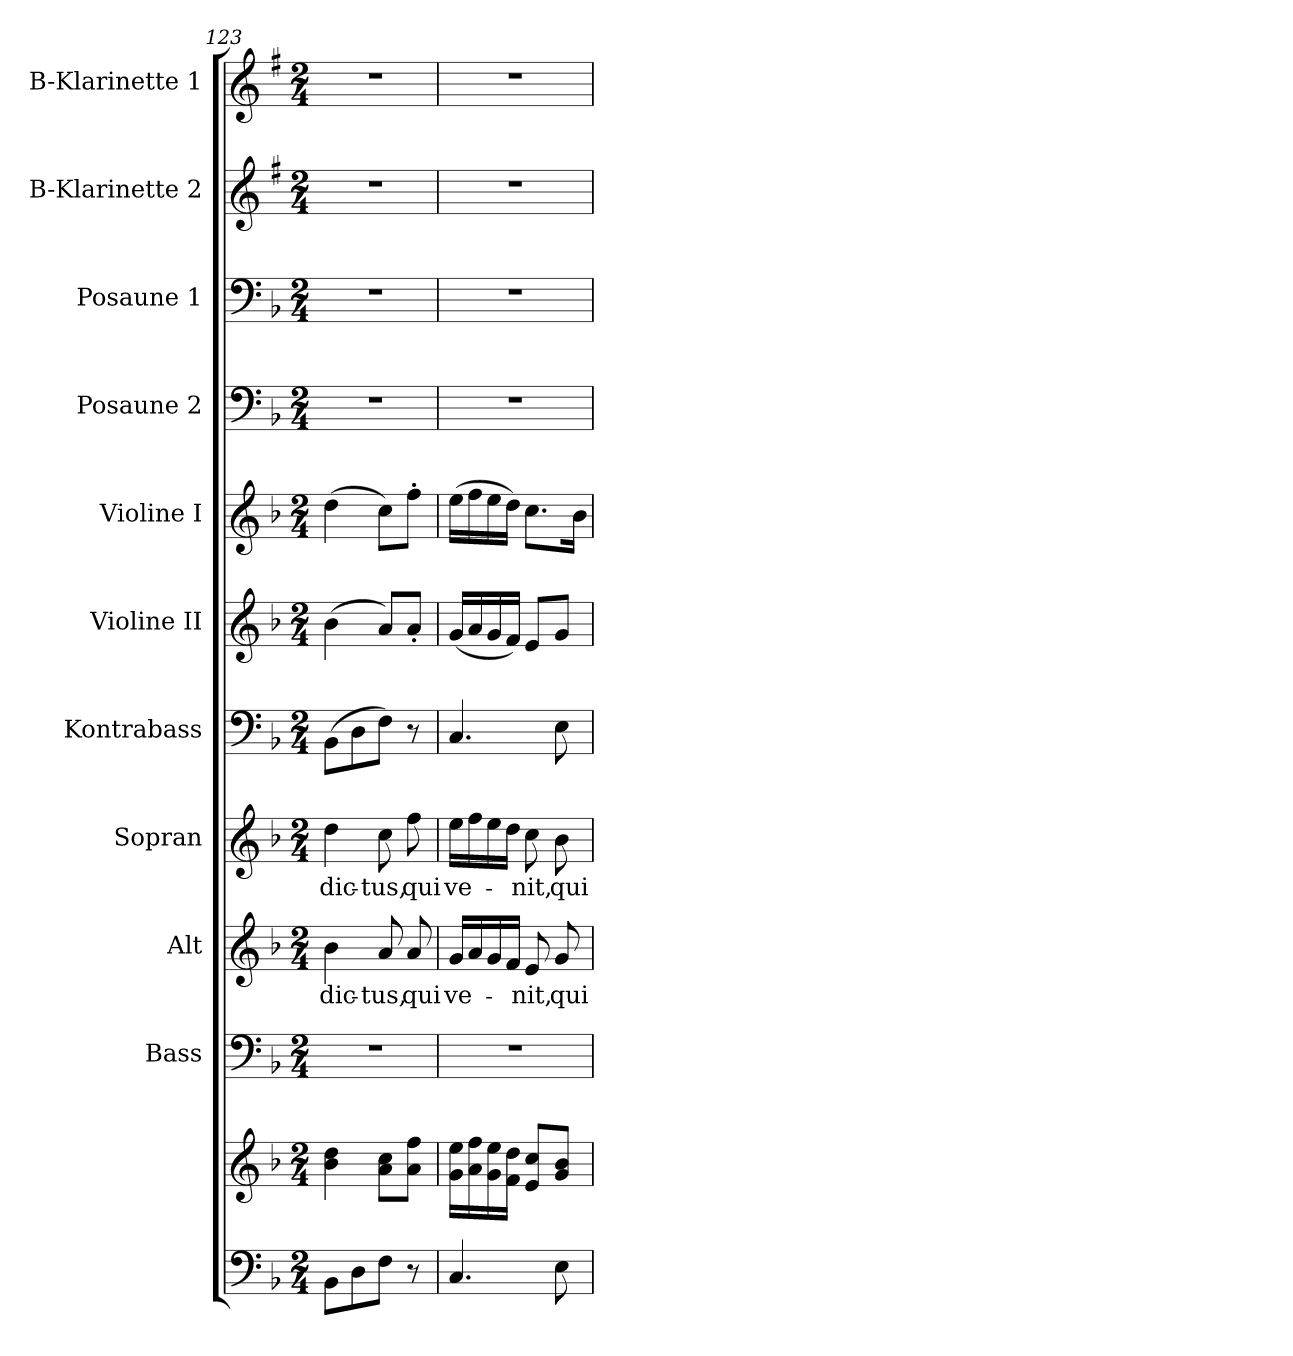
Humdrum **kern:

**kern	**kern	**kern	**kern	**text	**kern	**text	**kern	**kern	**kern	**kern	**kern	**kern	**kern
*part11	*part11	*part10	*part9	*part9	*part8	*part8	*part7	*part6	*part5	*part4	*part3	*part2	*part1
*staff12	*staff11	*staff10	*staff9	*staff9	*staff8	*staff8	*staff7	*staff6	*staff5	*staff4	*staff3	*staff2	*staff1
*	*	*I"Bass	*I"Alt	*	*I"Sopran	*	*I"Kontrabass	*I"Violine II	*I"Violine I	*I"Posaune 2	*I"Posaune 1	*I"B-Klarinette 2	*I"B-Klarinette 1
*	*	*I'B.	*I'A.	*	*I'S.	*	*I'Kb.	*I'Vl. II	*I'Vl. I	*I'Pos. 2	*I'Pos. 1	*I'B Kl. 2	*I'B Kl. 1
*clefF4	*clefG2	*clefF4	*clefG2	*	*clefG2	*	*clefF4	*clefG2	*clefG2	*clefF4	*clefF4	*clefG2	*clefG2
*	*	*	*	*	*	*	*ITrd7c12	*	*	*	*	*ITrd1c2	*ITrd1c2
*k[b-]	*k[b-]	*k[b-]	*k[b-]	*	*k[b-]	*	*k[b-]	*k[b-]	*k[b-]	*k[b-]	*k[b-]	*k[b-]	*k[b-]
*F:	*F:	*F:	*F:	*	*F:	*	*F:	*F:	*F:	*F:	*F:	*F:	*F:
*M2/4	*M2/4	*M2/4	*M2/4	*	*M2/4	*	*M2/4	*M2/4	*M2/4	*M2/4	*M2/4	*M2/4	*M2/4
=123	=123	=123	=123	=123	=123	=123	=123	=123	=123	=123	=123	=123	=123
!	!	!	!	!LO:LY:b	!	!LO:LY:b	!	!	!	!	!	!	!
8BB-\L	4b-\ 4dd\	2r	4b-\	-dic-	4dd\	-dic-	(>8BBB-\L	(>4b-\	(>4dd\	2r	2r	2r	2r
8D\	.	.	.	.	.	.	8DD\	.	.	.	.	.	.
!	!	!	!	!LO:LY:b	!	!LO:LY:b	!	!	!	!	!	!	!
8F\J	8a\ 8cc\L	.	8a/	-tus,	8cc\	-tus,	8FF\J)	8a/L)	8cc\L)	.	.	.	.
!	!	!	!	!LO:LY:b	!	!LO:LY:b	!	!	!	!	!	!	!
8r	8a\ 8ff\J	.	8a/	qui	8ff\	qui	8r	8a'</J	8ff'>\J	.	.	.	.
=124	=124	=124	=124	=124	=124	=124	=124	=124	=124	=124	=124	=124	=124
!	!	!	!	!LO:LY:b	!	!LO:LY:b	!	!	!	!	!	!	!
4.C/	16g\ 16ee\LL	2r	16g/LL	ve-	16ee\LL	ve-	4.CC/	(<16g/LL	(>16ee\LL	2r	2r	2r	2r
.	16a\ 16ff\	.	16a/	.	16ff\	.	.	16a/	16ff\	.	.	.	.
.	16g\ 16ee\	.	16g/	.	16ee\	.	.	16g/	16ee\	.	.	.	.
.	16f\ 16dd\JJ	.	16f/JJ	.	16dd\JJ	.	.	16f/JJ)	16dd\JJ)	.	.	.	.
!	!	!	!	!LO:LY:b	!	!LO:LY:b	!	!	!	!	!	!	!
.	8e/ 8cc/L	.	8e/	-nit,	8cc\	-nit,	.	8e/L	8.cc\L	.	.	.	.
!	!	!	!	!LO:LY:b	!	!LO:LY:b	!	!	!	!	!	!	!
8E\	8g/ 8b-/J	.	8g/	qui	8b-\	qui	8EE\	8g/J	.	.	.	.	.
.	.	.	.	.	.	.	.	.	16b-\Jk	.	.	.	.
=	=	=	=	=	=	=	=	=	=	=	=	=	=
*-	*-	*-	*-	*-	*-	*-	*-	*-	*-	*-	*-	*-	*-
